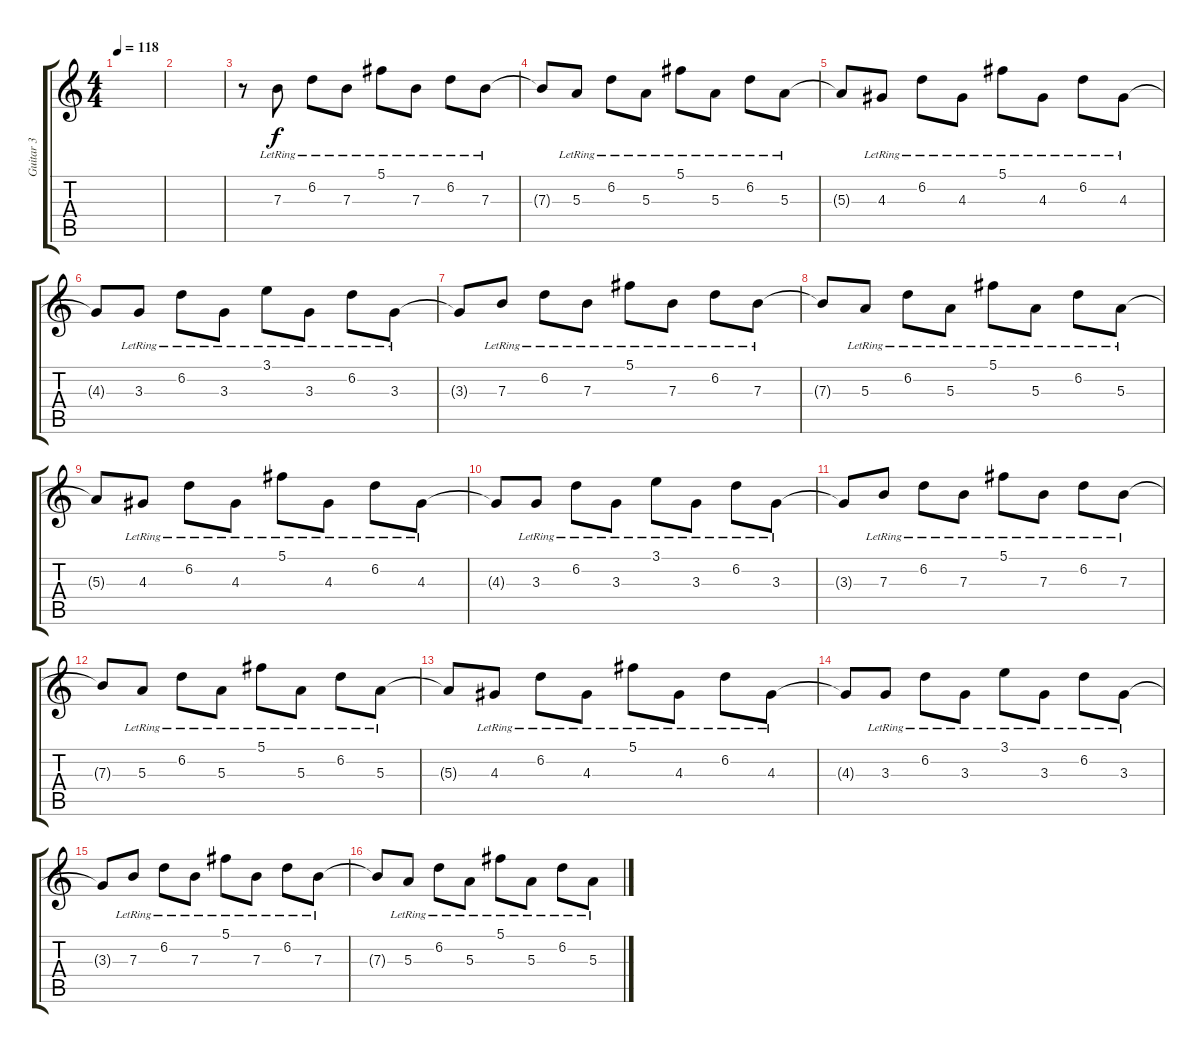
\track ("Guitar 3" "Guitar 3") {instrument electricguitarclean}
\staff {score tabs}
\tuning (Db4 Ab3 E3 B2 Gb2 B1) {hide}
\ts (4 4)
\tempo 118
\clef g2
\ks c
|
|
r.8 7.3{lr}.8 6.2{lr}.8 7.3{lr}.8 5.1{lr}.8 7.3{lr}.8 6.2{lr}.8 7.3{lr}.8 |
7.3{t}.8 5.3{lr}.8 6.2{lr}.8 5.3{lr}.8 5.1{lr}.8 5.3{lr}.8 6.2{lr}.8 5.3{lr}.8 |
5.3{t}.8 4.3{lr}.8 6.2{lr}.8 4.3{lr}.8 5.1{lr}.8 4.3{lr}.8 6.2{lr}.8 4.3{lr}.8 |
4.3{t}.8 3.3{lr}.8 6.2{lr}.8 3.3{lr}.8 3.1{lr}.8 3.3{lr}.8 6.2{lr}.8 3.3{lr}.8 |
3.3{t}.8 7.3{lr}.8 6.2{lr}.8 7.3{lr}.8 5.1{lr}.8 7.3{lr}.8 6.2{lr}.8 7.3{lr}.8 |
7.3{t}.8 5.3{lr}.8 6.2{lr}.8 5.3{lr}.8 5.1{lr}.8 5.3{lr}.8 6.2{lr}.8 5.3{lr}.8 |
5.3{t}.8 4.3{lr}.8 6.2{lr}.8 4.3{lr}.8 5.1{lr}.8 4.3{lr}.8 6.2{lr}.8 4.3{lr}.8 |
4.3{t}.8 3.3{lr}.8 6.2{lr}.8 3.3{lr}.8 3.1{lr}.8 3.3{lr}.8 6.2{lr}.8 3.3{lr}.8 |
3.3{t}.8 7.3{lr}.8 6.2{lr}.8 7.3{lr}.8 5.1{lr}.8 7.3{lr}.8 6.2{lr}.8 7.3{lr}.8 |
7.3{t}.8 5.3{lr}.8 6.2{lr}.8 5.3{lr}.8 5.1{lr}.8 5.3{lr}.8 6.2{lr}.8 5.3{lr}.8 |
5.3{t}.8 4.3{lr}.8 6.2{lr}.8 4.3{lr}.8 5.1{lr}.8 4.3{lr}.8 6.2{lr}.8 4.3{lr}.8 |
4.3{t}.8 3.3{lr}.8 6.2{lr}.8 3.3{lr}.8 3.1{lr}.8 3.3{lr}.8 6.2{lr}.8 3.3{lr}.8 |
3.3{t}.8 7.3{lr}.8 6.2{lr}.8 7.3{lr}.8 5.1{lr}.8 7.3{lr}.8 6.2{lr}.8 7.3{lr}.8 |
7.3{t}.8 5.3{lr}.8 6.2{lr}.8 5.3{lr}.8 5.1{lr}.8 5.3{lr}.8 6.2{lr}.8 5.3{lr}.8
